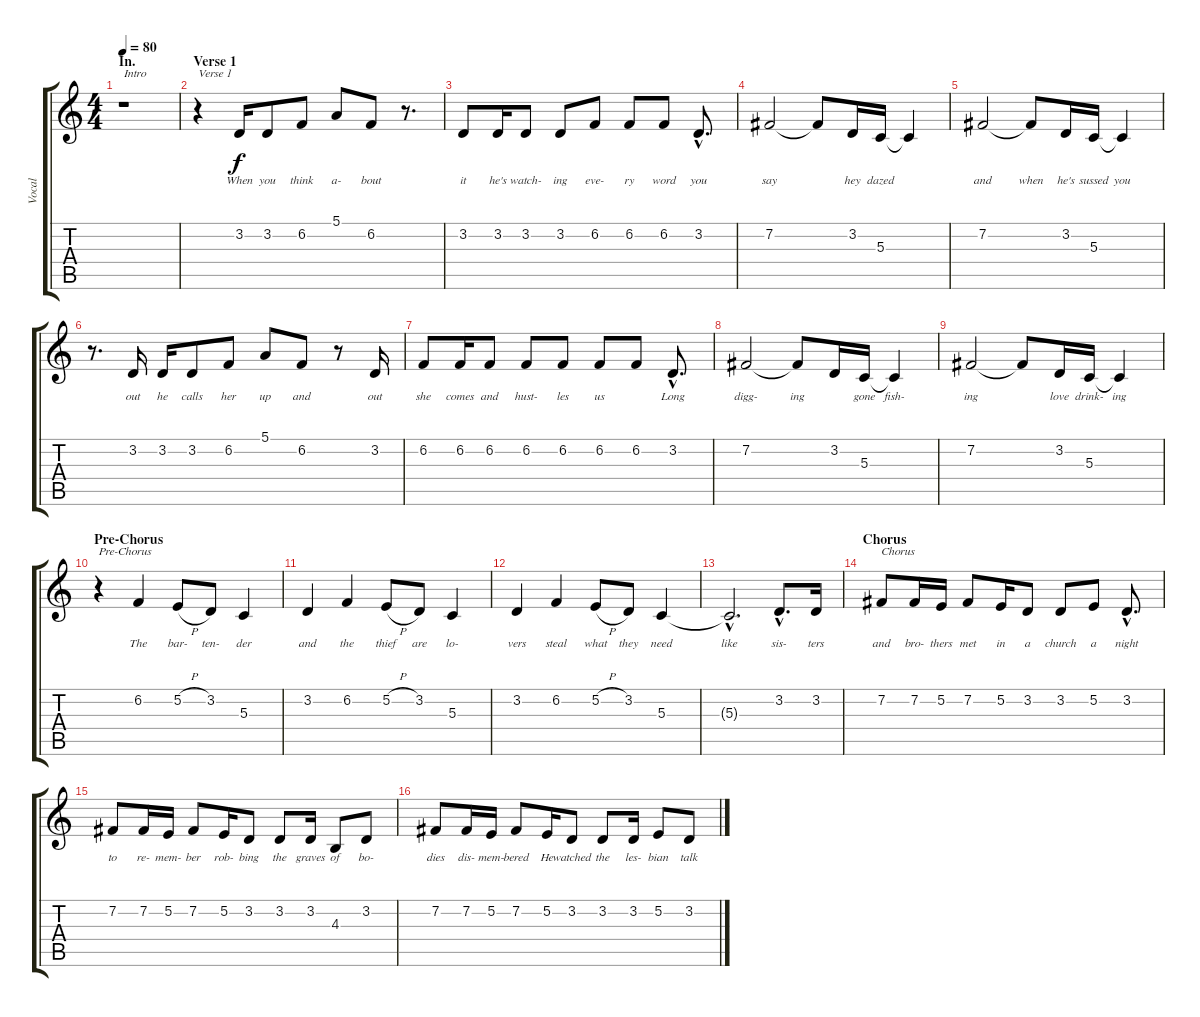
\track ("Vocal" "Vocal") {instrument lead1square}
\staff {score tabs}
\tuning (E4 B3 G3 D3 A2 E2) {hide}
\ts (4 4)
\section ("" "In.")
\tempo 80
\clef g2
\ks c
r.1{txt "Intro" dy f instrument lead1square} |
\section ("" "Verse 1")
r.4{txt "Verse 1"} 3.2.16{lyrics (0 "When") lyrics (1 "") lyrics (2 "") lyrics (3 "") lyrics (4 "")} 3.2.8{lyrics (0 "you") lyrics (1 "") lyrics (2 "") lyrics (3 "") lyrics (4 "")} 6.2.8{lyrics (0 "think") lyrics (1 "") lyrics (2 "") lyrics (3 "") lyrics (4 "")} 5.1.8{lyrics (0 "a-") lyrics (1 "") lyrics (2 "") lyrics (3 "") lyrics (4 "")} 6.2.8{lyrics (0 "bout") lyrics (1 "") lyrics (2 "") lyrics (3 "") lyrics (4 "")} r.8{d} |
3.2.8{lyrics (0 "it") lyrics (1 "") lyrics (2 "") lyrics (3 "") lyrics (4 "")} 3.2.16{lyrics (0 "he's") lyrics (1 "") lyrics (2 "") lyrics (3 "") lyrics (4 "")} 3.2.8{lyrics (0 "watch-") lyrics (1 "") lyrics (2 "") lyrics (3 "") lyrics (4 "")} 3.2.8{lyrics (0 "ing") lyrics (1 "") lyrics (2 "") lyrics (3 "") lyrics (4 "")} 6.2.8{lyrics (0 "eve-") lyrics (1 "") lyrics (2 "") lyrics (3 "") lyrics (4 "")} 6.2.8{lyrics (0 "ry") lyrics (1 "") lyrics (2 "") lyrics (3 "") lyrics (4 "")} 6.2.8{lyrics (0 "word") lyrics (1 "") lyrics (2 "") lyrics (3 "") lyrics (4 "")} 3.2{hac}.8{d lyrics (0 "you") lyrics (1 "") lyrics (2 "") lyrics (3 "") lyrics (4 "")} |
7.2.2{lyrics (0 "say") lyrics (1 "") lyrics (2 "") lyrics (3 "") lyrics (4 "")} 7.2{t}.8{lyrics (0 "") lyrics (1 "") lyrics (2 "") lyrics (3 "") lyrics (4 "")} 3.2.16{lyrics (0 "hey") lyrics (1 "") lyrics (2 "") lyrics (3 "") lyrics (4 "")} 5.3.16{lyrics (0 "dazed") lyrics (1 "") lyrics (2 "") lyrics (3 "") lyrics (4 "")} 5.3{t}.4{lyrics (0 "") lyrics (1 "") lyrics (2 "") lyrics (3 "") lyrics (4 "")} |
7.2.2{lyrics (0 "and") lyrics (1 "") lyrics (2 "") lyrics (3 "") lyrics (4 "")} 7.2{t}.8{lyrics (0 "when") lyrics (1 "") lyrics (2 "") lyrics (3 "") lyrics (4 "")} 3.2.16{lyrics (0 "he's") lyrics (1 "") lyrics (2 "") lyrics (3 "") lyrics (4 "")} 5.3.16{lyrics (0 "sussed") lyrics (1 "") lyrics (2 "") lyrics (3 "") lyrics (4 "")} 5.3{t}.4{lyrics (0 "you") lyrics (1 "") lyrics (2 "") lyrics (3 "") lyrics (4 "")} |
r.8{d} 3.2.16{lyrics (0 "out") lyrics (1 "") lyrics (2 "") lyrics (3 "") lyrics (4 "")} 3.2.16{lyrics (0 "he") lyrics (1 "") lyrics (2 "") lyrics (3 "") lyrics (4 "")} 3.2.8{lyrics (0 "calls") lyrics (1 "") lyrics (2 "") lyrics (3 "") lyrics (4 "")} 6.2.8{lyrics (0 "her") lyrics (1 "") lyrics (2 "") lyrics (3 "") lyrics (4 "")} 5.1.8{lyrics (0 "up") lyrics (1 "") lyrics (2 "") lyrics (3 "") lyrics (4 "")} 6.2.8{lyrics (0 "and") lyrics (1 "") lyrics (2 "") lyrics (3 "") lyrics (4 "")} r.8 3.2.16{lyrics (0 "out") lyrics (1 "") lyrics (2 "") lyrics (3 "") lyrics (4 "")} |
6.2.8{lyrics (0 "she") lyrics (1 "") lyrics (2 "") lyrics (3 "") lyrics (4 "")} 6.2.16{lyrics (0 "comes") lyrics (1 "") lyrics (2 "") lyrics (3 "") lyrics (4 "")} 6.2.8{lyrics (0 "and") lyrics (1 "") lyrics (2 "") lyrics (3 "") lyrics (4 "")} 6.2.8{lyrics (0 "hust-") lyrics (1 "") lyrics (2 "") lyrics (3 "") lyrics (4 "")} 6.2.8{lyrics (0 "les") lyrics (1 "") lyrics (2 "") lyrics (3 "") lyrics (4 "")} 6.2.8{lyrics (0 "us") lyrics (1 "") lyrics (2 "") lyrics (3 "") lyrics (4 "")} 6.2.8{lyrics (0 "") lyrics (1 "") lyrics (2 "") lyrics (3 "") lyrics (4 "")} 3.2{hac}.8{d lyrics (0 "Long") lyrics (1 "") lyrics (2 "") lyrics (3 "") lyrics (4 "")} |
7.2.2{lyrics (0 "digg-") lyrics (1 "") lyrics (2 "") lyrics (3 "") lyrics (4 "")} 7.2{t}.8{lyrics (0 "ing") lyrics (1 "") lyrics (2 "") lyrics (3 "") lyrics (4 "")} 3.2.16{lyrics (0 "") lyrics (1 "") lyrics (2 "") lyrics (3 "") lyrics (4 "")} 5.3.16{lyrics (0 "gone") lyrics (1 "") lyrics (2 "") lyrics (3 "") lyrics (4 "")} 5.3{t}.4{lyrics (0 "fish-") lyrics (1 "") lyrics (2 "") lyrics (3 "") lyrics (4 "")} |
7.2.2{lyrics (0 "ing") lyrics (1 "") lyrics (2 "") lyrics (3 "") lyrics (4 "")} 7.2{t}.8{lyrics (0 "") lyrics (1 "") lyrics (2 "") lyrics (3 "") lyrics (4 "")} 3.2.16{lyrics (0 "love") lyrics (1 "") lyrics (2 "") lyrics (3 "") lyrics (4 "")} 5.3.16{lyrics (0 "drink-") lyrics (1 "") lyrics (2 "") lyrics (3 "") lyrics (4 "")} 5.3{t}.4{lyrics (0 "ing") lyrics (1 "") lyrics (2 "") lyrics (3 "") lyrics (4 "")} |
\section ("" "Pre-Chorus")
r.4{txt "Pre-Chorus"} 6.2.4{lyrics (0 "The") lyrics (1 "") lyrics (2 "") lyrics (3 "") lyrics (4 "")} 5.2{h}.8{lyrics (0 "bar-") lyrics (1 "") lyrics (2 "") lyrics (3 "") lyrics (4 "")} 3.2.8{lyrics (0 "ten-") lyrics (1 "") lyrics (2 "") lyrics (3 "") lyrics (4 "")} 5.3.4{lyrics (0 "der") lyrics (1 "") lyrics (2 "") lyrics (3 "") lyrics (4 "")} |
3.2.4{lyrics (0 "and") lyrics (1 "") lyrics (2 "") lyrics (3 "") lyrics (4 "")} 6.2.4{lyrics (0 "the") lyrics (1 "") lyrics (2 "") lyrics (3 "") lyrics (4 "")} 5.2{h}.8{lyrics (0 "thief") lyrics (1 "") lyrics (2 "") lyrics (3 "") lyrics (4 "")} 3.2.8{lyrics (0 "are") lyrics (1 "") lyrics (2 "") lyrics (3 "") lyrics (4 "")} 5.3.4{lyrics (0 "lo-") lyrics (1 "") lyrics (2 "") lyrics (3 "") lyrics (4 "")} |
3.2.4{lyrics (0 "vers") lyrics (1 "") lyrics (2 "") lyrics (3 "") lyrics (4 "")} 6.2.4{lyrics (0 "steal") lyrics (1 "") lyrics (2 "") lyrics (3 "") lyrics (4 "")} 5.2{h}.8{lyrics (0 "what") lyrics (1 "") lyrics (2 "") lyrics (3 "") lyrics (4 "")} 3.2.8{lyrics (0 "they") lyrics (1 "") lyrics (2 "") lyrics (3 "") lyrics (4 "")} 5.3.4{lyrics (0 "need") lyrics (1 "") lyrics (2 "") lyrics (3 "") lyrics (4 "")} |
5.3{hac t}.2{d lyrics (0 "like") lyrics (1 "") lyrics (2 "") lyrics (3 "") lyrics (4 "")} 3.2{hac}.8{d lyrics (0 "sis-") lyrics (1 "") lyrics (2 "") lyrics (3 "") lyrics (4 "")} 3.2.16{lyrics (0 "ters") lyrics (1 "") lyrics (2 "") lyrics (3 "") lyrics (4 "")} |
\section ("" "Chorus")
7.2.8{txt "Chorus" lyrics (0 "and") lyrics (1 "") lyrics (2 "") lyrics (3 "") lyrics (4 "")} 7.2.16{lyrics (0 "bro-") lyrics (1 "") lyrics (2 "") lyrics (3 "") lyrics (4 "")} 5.2.16{lyrics (0 "thers") lyrics (1 "") lyrics (2 "") lyrics (3 "") lyrics (4 "")} 7.2.8{lyrics (0 "met") lyrics (1 "") lyrics (2 "") lyrics (3 "") lyrics (4 "")} 5.2.16{lyrics (0 "in") lyrics (1 "") lyrics (2 "") lyrics (3 "") lyrics (4 "")} 3.2.8{lyrics (0 "a") lyrics (1 "") lyrics (2 "") lyrics (3 "") lyrics (4 "")} 3.2.8{lyrics (0 "church") lyrics (1 "") lyrics (2 "") lyrics (3 "") lyrics (4 "")} 5.2.8{lyrics (0 "a") lyrics (1 "") lyrics (2 "") lyrics (3 "") lyrics (4 "")} 3.2{hac}.8{d lyrics (0 "night") lyrics (1 "") lyrics (2 "") lyrics (3 "") lyrics (4 "")} |
7.2.8{lyrics (0 "to") lyrics (1 "") lyrics (2 "") lyrics (3 "") lyrics (4 "")} 7.2.16{lyrics (0 "re-") lyrics (1 "") lyrics (2 "") lyrics (3 "") lyrics (4 "")} 5.2.16{lyrics (0 "mem-") lyrics (1 "") lyrics (2 "") lyrics (3 "") lyrics (4 "")} 7.2.8{lyrics (0 "ber") lyrics (1 "") lyrics (2 "") lyrics (3 "") lyrics (4 "")} 5.2.16{lyrics (0 "rob-") lyrics (1 "") lyrics (2 "") lyrics (3 "") lyrics (4 "")} 3.2.8{lyrics (0 "bing") lyrics (1 "") lyrics (2 "") lyrics (3 "") lyrics (4 "")} 3.2.8{lyrics (0 "the") lyrics (1 "") lyrics (2 "") lyrics (3 "") lyrics (4 "")} 3.2.16{lyrics (0 "graves") lyrics (1 "") lyrics (2 "") lyrics (3 "") lyrics (4 "")} 4.3.8{lyrics (0 "of") lyrics (1 "") lyrics (2 "") lyrics (3 "") lyrics (4 "")} 3.2.8{lyrics (0 "bo-") lyrics (1 "") lyrics (2 "") lyrics (3 "") lyrics (4 "")} |
7.2.8{lyrics (0 "dies") lyrics (1 "") lyrics (2 "") lyrics (3 "") lyrics (4 "")} 7.2.16{lyrics (0 "dis-") lyrics (1 "") lyrics (2 "") lyrics (3 "") lyrics (4 "")} 5.2.16{lyrics (0 "mem-") lyrics (1 "") lyrics (2 "") lyrics (3 "") lyrics (4 "")} 7.2.8{lyrics (0 "bered") lyrics (1 "") lyrics (2 "") lyrics (3 "") lyrics (4 "")} 5.2.16{lyrics (0 "He") lyrics (1 "") lyrics (2 "") lyrics (3 "") lyrics (4 "")} 3.2.8{lyrics (0 "watched") lyrics (1 "") lyrics (2 "") lyrics (3 "") lyrics (4 "")} 3.2.8{lyrics (0 "the") lyrics (1 "") lyrics (2 "") lyrics (3 "") lyrics (4 "")} 3.2.16{lyrics (0 "les-") lyrics (1 "") lyrics (2 "") lyrics (3 "") lyrics (4 "")} 5.2.8{lyrics (0 "bian") lyrics (1 "") lyrics (2 "") lyrics (3 "") lyrics (4 "")} 3.2.8{lyrics (0 "talk") lyrics (1 "") lyrics (2 "") lyrics (3 "") lyrics (4 "")}
